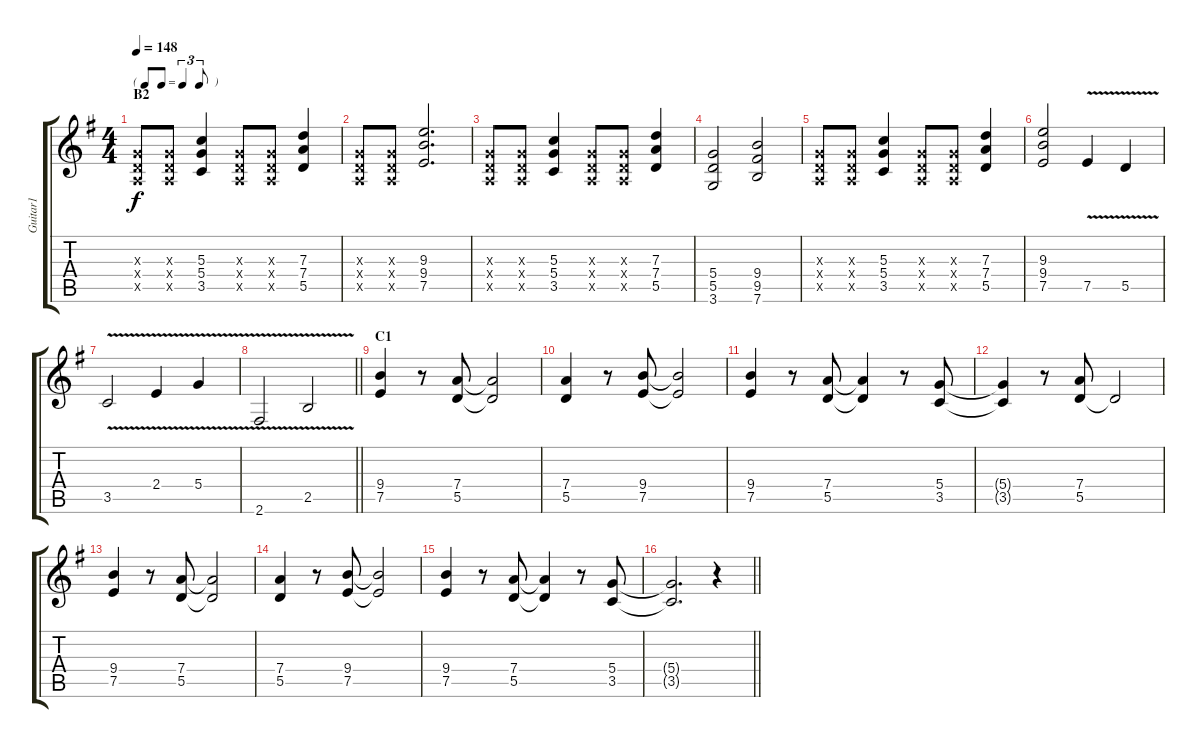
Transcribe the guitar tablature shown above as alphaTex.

\track ("Guitar1" "Guitar1") {instrument distortionguitar}
\staff {score tabs}
\tuning (E4 B3 G3 D3 A2 E2) {hide}
\ts (4 4)
\tf triplet8th
\section ("" "B2")
\tempo 148
\clef g2
\ks g
(0.3{x} 0.4{x} 0.5{x}).8{dy f} (0.3{x} 0.4{x} 0.5{x}).8 (5.3 5.4 3.5).4 (0.3{x} 0.4{x} 0.5{x}).8 (0.3{x} 0.4{x} 0.5{x}).8 (7.3 7.4 5.5).4 |
(0.3{x} 0.4{x} 0.5{x}).8 (0.3{x} 0.4{x} 0.5{x}).8 (9.3 9.4 7.5).2{d} |
(0.3{x} 0.4{x} 0.5{x}).8 (0.3{x} 0.4{x} 0.5{x}).8 (5.3 5.4 3.5).4 (0.3{x} 0.4{x} 0.5{x}).8 (0.3{x} 0.4{x} 0.5{x}).8 (7.3 7.4 5.5).4 |
(5.4 5.5 3.6).2 (9.4 9.5 7.6).2 |
(0.3{x} 0.4{x} 0.5{x}).8 (0.3{x} 0.4{x} 0.5{x}).8 (5.3 5.4 3.5).4 (0.3{x} 0.4{x} 0.5{x}).8 (0.3{x} 0.4{x} 0.5{x}).8 (7.3 7.4 5.5).4 |
(9.3 9.4 7.5).2 7.5{v}.4 5.5{v}.4 |
3.5{v}.2 2.4{v}.4 5.4{v}.4 |
\barLineRight lightlight
2.6{v}.2 2.5{v}.2 |
\section ("" "C1")
(9.4 7.5).4 r.8 (7.4 5.5).8 (7.4{t} 5.5{t}).2 |
(7.4 5.5).4 r.8 (9.4 7.5).8 (9.4{t} 7.5{t}).2 |
(9.4 7.5).4 r.8 (7.4 5.5).8 (7.4{t} 5.5{t}).4 r.8 (5.4 3.5).8 |
(5.4{t} 3.5{t}).4 r.8 (7.4 5.5).8 5.5{t}.2 |
(9.4 7.5).4 r.8 (7.4 5.5).8 (7.4{t} 5.5{t}).2 |
(7.4 5.5).4 r.8 (9.4 7.5).8 (9.4{t} 7.5{t}).2 |
(9.4 7.5).4 r.8 (7.4 5.5).8 (7.4{t} 5.5{t}).4 r.8 (5.4 3.5).8 |
\barLineRight lightlight
(5.4{t} 3.5{t}).2{d} r.4
